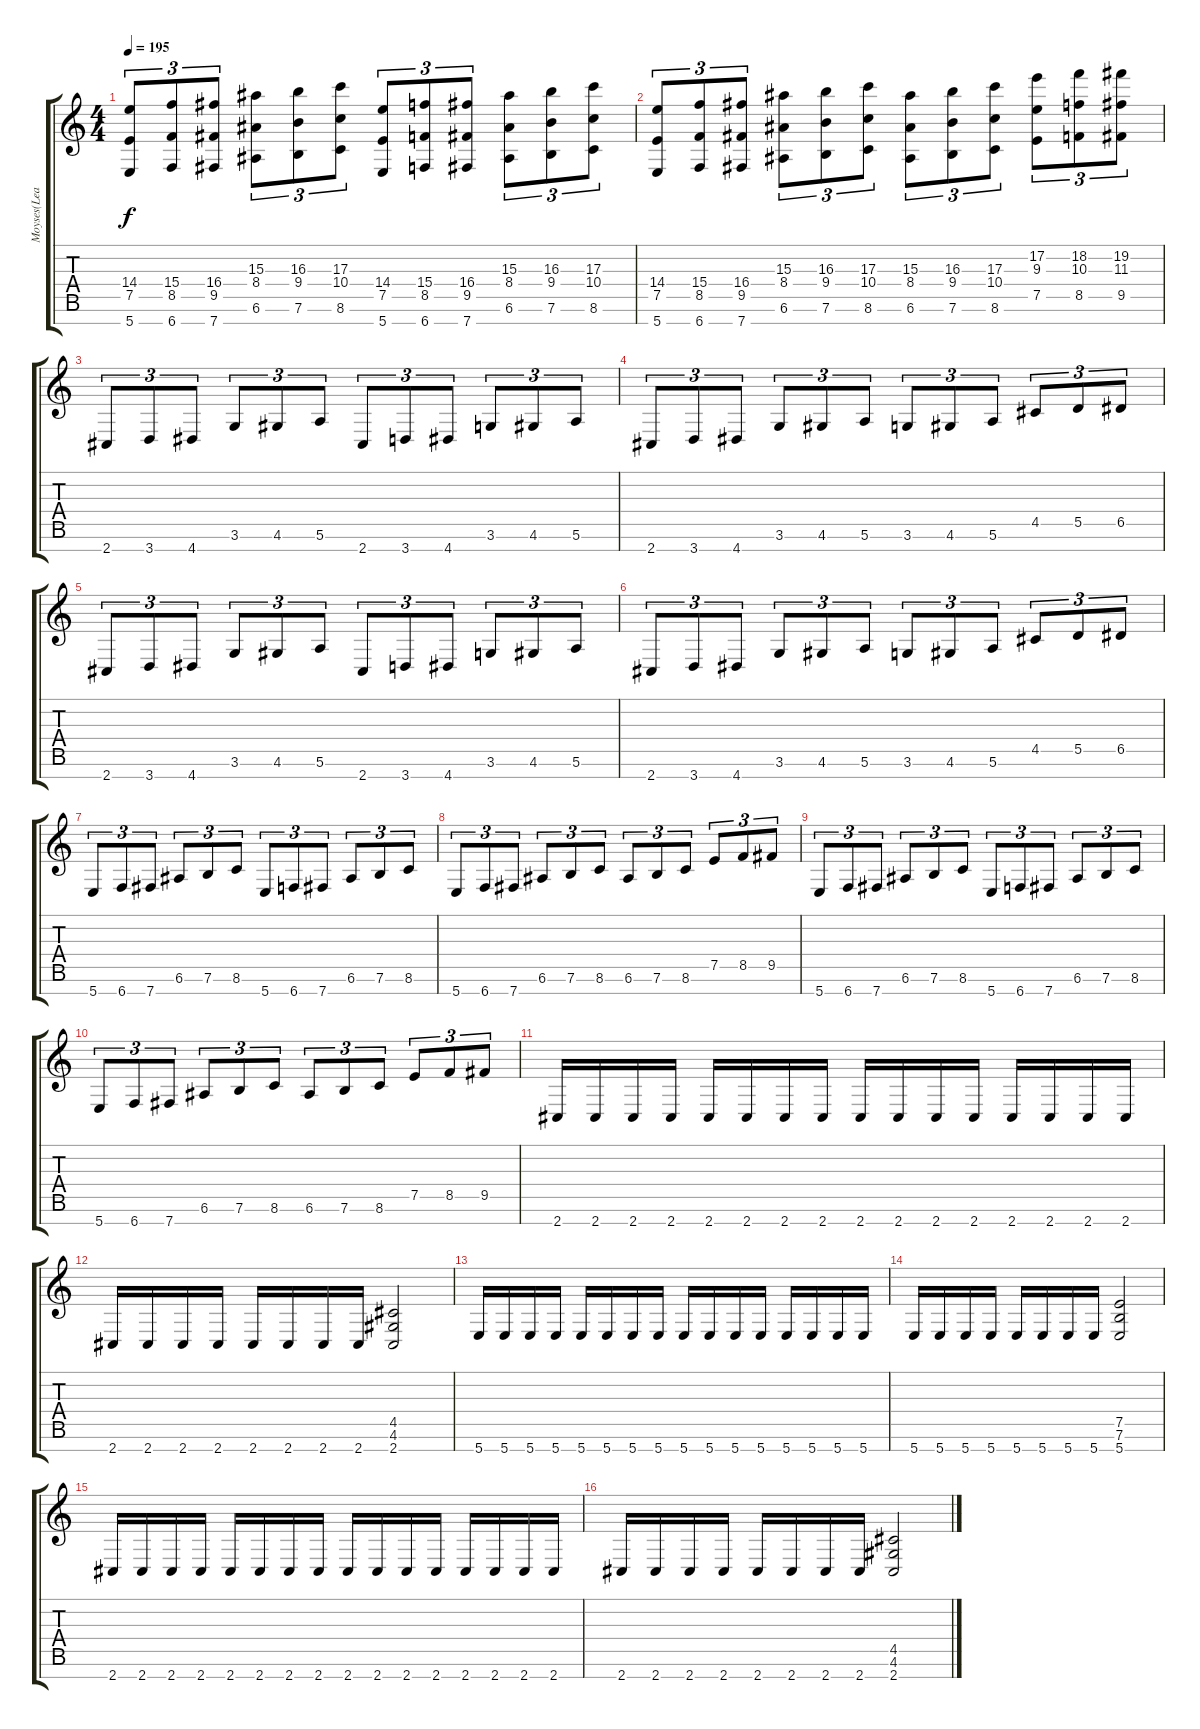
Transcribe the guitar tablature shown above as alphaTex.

\track ("Moyses(Lead)" "Moyses(Lea") {instrument overdrivenguitar}
\staff {score tabs}
\tuning (E4 B3 G3 D3 A2 E2 B1) {hide}
\ts (4 4)
\tempo 195
\clef g2
\ks c
(14.4 7.5 5.7).8{tu (3 2) dy f} (15.4 8.5 6.7).8{tu (3 2)} (16.4 9.5 7.7).8{tu (3 2)} (15.3 8.4 6.6).8{tu (3 2)} (16.3 9.4 7.6).8{tu (3 2)} (17.3 10.4 8.6).8{tu (3 2)} (14.4 7.5 5.7).8{tu (3 2)} (15.4 8.5 6.7).8{tu (3 2)} (16.4 9.5 7.7).8{tu (3 2)} (15.3 8.4 6.6).8{tu (3 2)} (16.3 9.4 7.6).8{tu (3 2)} (17.3 10.4 8.6).8{tu (3 2)} |
(14.4 7.5 5.7).8{tu (3 2)} (15.4 8.5 6.7).8{tu (3 2)} (16.4 9.5 7.7).8{tu (3 2)} (15.3 8.4 6.6).8{tu (3 2)} (16.3 9.4 7.6).8{tu (3 2)} (17.3 10.4 8.6).8{tu (3 2)} (15.3 8.4 6.6).8{tu (3 2)} (16.3 9.4 7.6).8{tu (3 2)} (17.3 10.4 8.6).8{tu (3 2)} (17.2 9.3 7.5).8{tu (3 2)} (18.2 10.3 8.5).8{tu (3 2)} (19.2 11.3 9.5).8{tu (3 2)} |
2.7.8{tu (3 2)} 3.7.8{tu (3 2)} 4.7.8{tu (3 2)} 3.6.8{tu (3 2)} 4.6.8{tu (3 2)} 5.6.8{tu (3 2)} 2.7.8{tu (3 2)} 3.7.8{tu (3 2)} 4.7.8{tu (3 2)} 3.6.8{tu (3 2)} 4.6.8{tu (3 2)} 5.6.8{tu (3 2)} |
2.7.8{tu (3 2)} 3.7.8{tu (3 2)} 4.7.8{tu (3 2)} 3.6.8{tu (3 2)} 4.6.8{tu (3 2)} 5.6.8{tu (3 2)} 3.6.8{tu (3 2)} 4.6.8{tu (3 2)} 5.6.8{tu (3 2)} 4.5.8{tu (3 2)} 5.5.8{tu (3 2)} 6.5.8{tu (3 2)} |
2.7.8{tu (3 2)} 3.7.8{tu (3 2)} 4.7.8{tu (3 2)} 3.6.8{tu (3 2)} 4.6.8{tu (3 2)} 5.6.8{tu (3 2)} 2.7.8{tu (3 2)} 3.7.8{tu (3 2)} 4.7.8{tu (3 2)} 3.6.8{tu (3 2)} 4.6.8{tu (3 2)} 5.6.8{tu (3 2)} |
2.7.8{tu (3 2)} 3.7.8{tu (3 2)} 4.7.8{tu (3 2)} 3.6.8{tu (3 2)} 4.6.8{tu (3 2)} 5.6.8{tu (3 2)} 3.6.8{tu (3 2)} 4.6.8{tu (3 2)} 5.6.8{tu (3 2)} 4.5.8{tu (3 2)} 5.5.8{tu (3 2)} 6.5.8{tu (3 2)} |
5.7.8{tu (3 2)} 6.7.8{tu (3 2)} 7.7.8{tu (3 2)} 6.6.8{tu (3 2)} 7.6.8{tu (3 2)} 8.6.8{tu (3 2)} 5.7.8{tu (3 2)} 6.7.8{tu (3 2)} 7.7.8{tu (3 2)} 6.6.8{tu (3 2)} 7.6.8{tu (3 2)} 8.6.8{tu (3 2)} |
5.7.8{tu (3 2)} 6.7.8{tu (3 2)} 7.7.8{tu (3 2)} 6.6.8{tu (3 2)} 7.6.8{tu (3 2)} 8.6.8{tu (3 2)} 6.6.8{tu (3 2)} 7.6.8{tu (3 2)} 8.6.8{tu (3 2)} 7.5.8{tu (3 2)} 8.5.8{tu (3 2)} 9.5.8{tu (3 2)} |
5.7.8{tu (3 2)} 6.7.8{tu (3 2)} 7.7.8{tu (3 2)} 6.6.8{tu (3 2)} 7.6.8{tu (3 2)} 8.6.8{tu (3 2)} 5.7.8{tu (3 2)} 6.7.8{tu (3 2)} 7.7.8{tu (3 2)} 6.6.8{tu (3 2)} 7.6.8{tu (3 2)} 8.6.8{tu (3 2)} |
5.7.8{tu (3 2)} 6.7.8{tu (3 2)} 7.7.8{tu (3 2)} 6.6.8{tu (3 2)} 7.6.8{tu (3 2)} 8.6.8{tu (3 2)} 6.6.8{tu (3 2)} 7.6.8{tu (3 2)} 8.6.8{tu (3 2)} 7.5.8{tu (3 2)} 8.5.8{tu (3 2)} 9.5.8{tu (3 2)} |
2.7.16 2.7.16 2.7.16 2.7.16 2.7.16 2.7.16 2.7.16 2.7.16 2.7.16 2.7.16 2.7.16 2.7.16 2.7.16 2.7.16 2.7.16 2.7.16 |
2.7.16 2.7.16 2.7.16 2.7.16 2.7.16 2.7.16 2.7.16 2.7.16 (4.5 4.6 2.7).2 |
5.7.16 5.7.16 5.7.16 5.7.16 5.7.16 5.7.16 5.7.16 5.7.16 5.7.16 5.7.16 5.7.16 5.7.16 5.7.16 5.7.16 5.7.16 5.7.16 |
5.7.16 5.7.16 5.7.16 5.7.16 5.7.16 5.7.16 5.7.16 5.7.16 (7.5 7.6 5.7).2 |
2.7.16 2.7.16 2.7.16 2.7.16 2.7.16 2.7.16 2.7.16 2.7.16 2.7.16 2.7.16 2.7.16 2.7.16 2.7.16 2.7.16 2.7.16 2.7.16 |
2.7.16 2.7.16 2.7.16 2.7.16 2.7.16 2.7.16 2.7.16 2.7.16 (4.5 4.6 2.7).2
